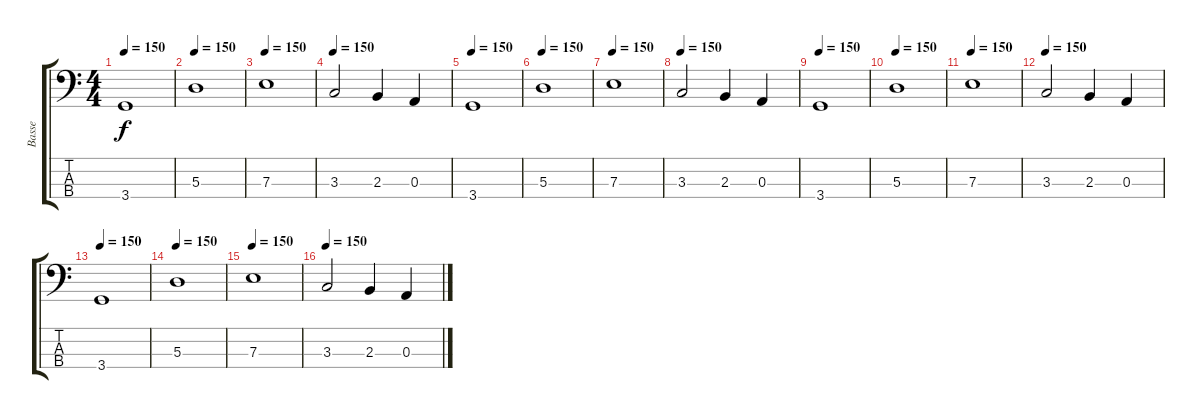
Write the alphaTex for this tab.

\track ("Basse" "Basse") {instrument electricbasspick}
\staff {score tabs}
\tuning (G2 D2 A1 E1) {hide}
\ts (4 4)
\tempo 150
\clef f4
\ks c
3.4.1{dy f} |
\tempo 150
5.3.1 |
\tempo 150
7.3.1 |
\tempo 150
3.3.2 2.3.4 0.3.4 |
\tempo 150
3.4.1 |
\tempo 150
5.3.1 |
\tempo 150
7.3.1 |
\tempo 150
3.3.2 2.3.4 0.3.4 |
\tempo 150
3.4.1 |
\tempo 150
5.3.1 |
\tempo 150
7.3.1 |
\tempo 150
3.3.2 2.3.4 0.3.4 |
\tempo 150
3.4.1 |
\tempo 150
5.3.1 |
\tempo 150
7.3.1 |
\tempo 150
3.3.2 2.3.4 0.3.4
